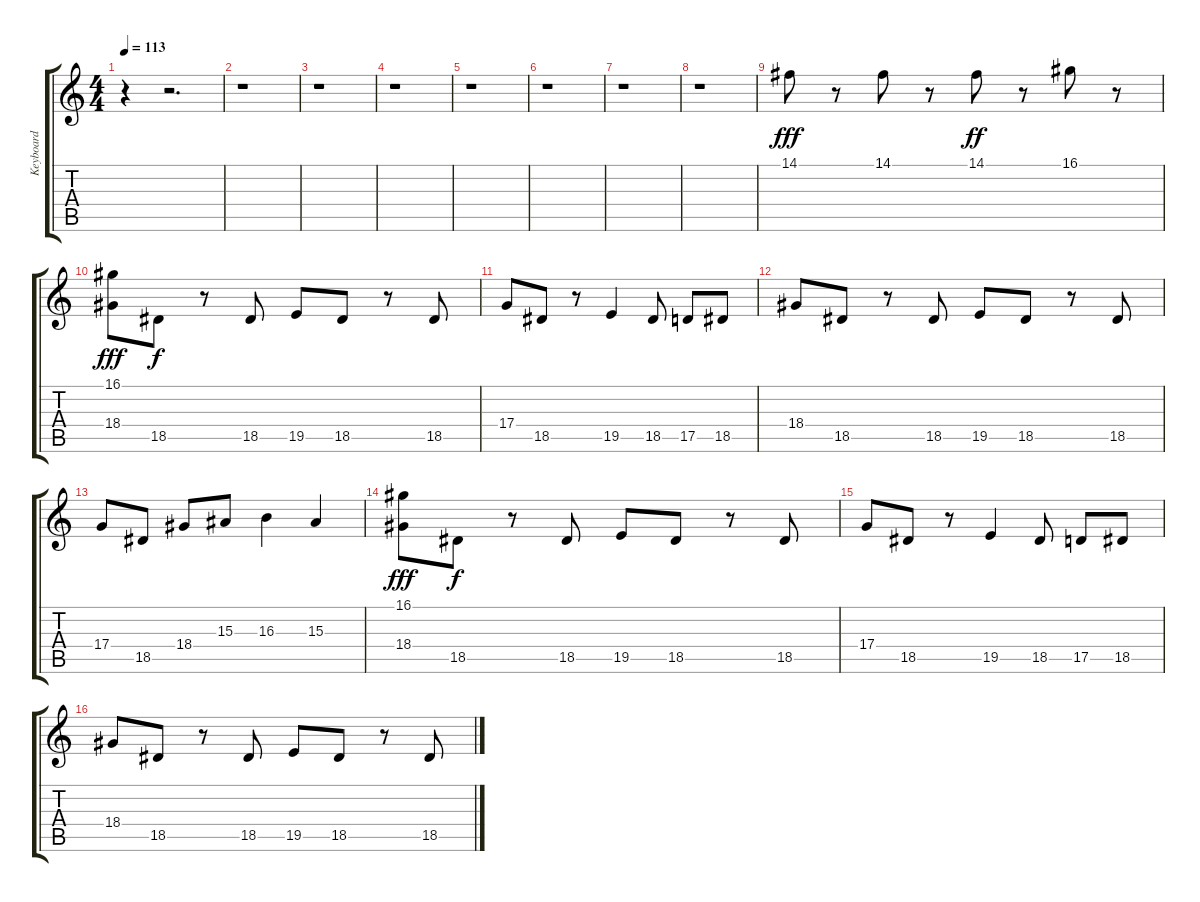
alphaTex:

\track ("Keyboard" "Keyboard") {instrument brasssection}
\staff {score tabs}
\tuning (E4 B3 G3 D3 A2 E2) {hide}
\ts (4 4)
\tempo 113
\clef g2
\ks c
r.4{dy f} r.2{d} |
r.1 |
r.1 |
r.1 |
r.1 |
r.1 |
r.1 |
r.1 |
14.1.8{dy fff} r.8 14.1.8 r.8 14.1.8{dy ff} r.8 16.1.8 r.8 |
(16.1 18.4).8{dy fff} 18.5.8{dy f} r.8 18.5.8 19.5.8 18.5.8 r.8 18.5.8 |
17.4.8 18.5.8 r.8 19.5.4 18.5.8 17.5.8 18.5.8 |
18.4.8 18.5.8 r.8 18.5.8 19.5.8 18.5.8 r.8 18.5.8 |
17.4.8 18.5.8 18.4.8 15.3.8 16.3.4 15.3.4 |
(16.1 18.4).8{dy fff} 18.5.8{dy f} r.8 18.5.8 19.5.8 18.5.8 r.8 18.5.8 |
17.4.8 18.5.8 r.8 19.5.4 18.5.8 17.5.8 18.5.8 |
18.4.8 18.5.8 r.8 18.5.8 19.5.8 18.5.8 r.8 18.5.8
